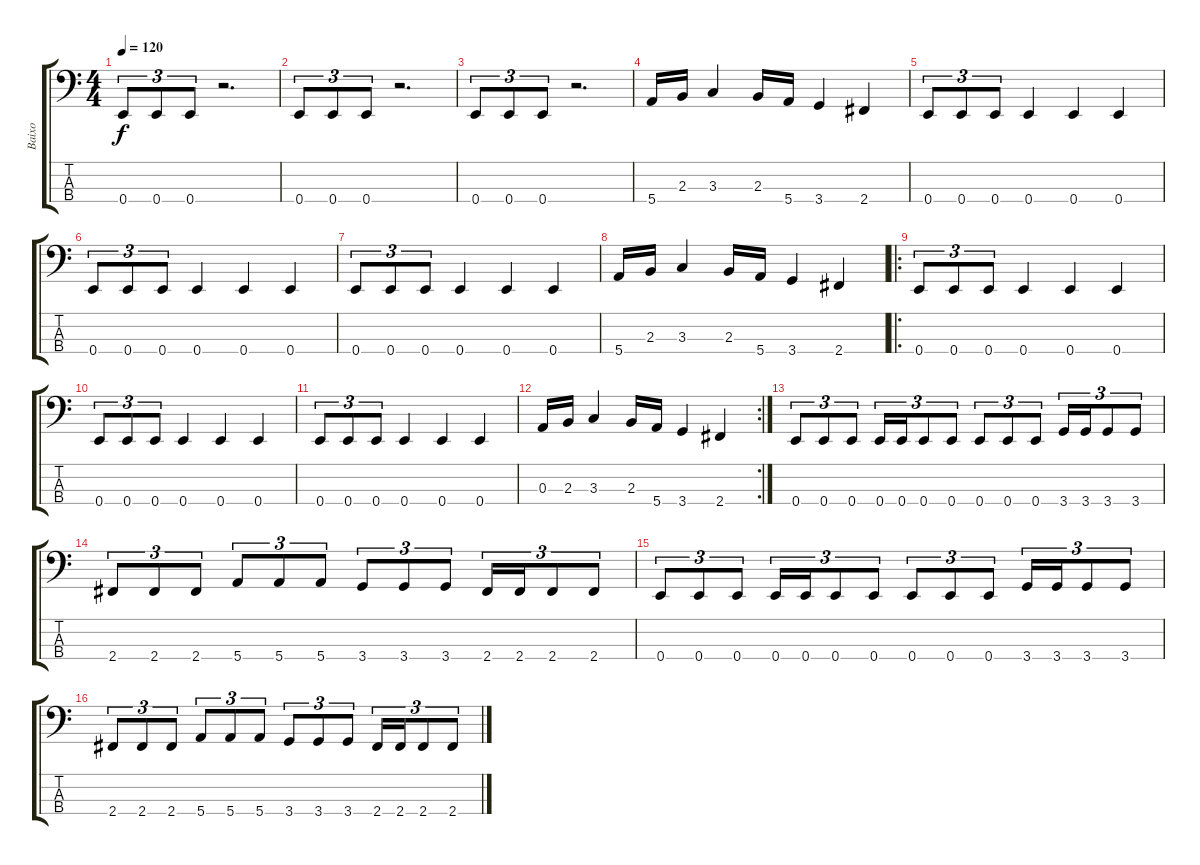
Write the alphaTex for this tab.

\track ("Baixo" "Baixo") {instrument electricbassfinger}
\staff {score tabs}
\tuning (G2 D2 A1 E1) {hide}
\ts (4 4)
\tempo 120
\clef f4
\ks c
0.4.8{tu (3 2) dy f instrument electricbassfinger} 0.4.8{tu (3 2)} 0.4.8{tu (3 2)} r.2{d} |
0.4.8{tu (3 2)} 0.4.8{tu (3 2)} 0.4.8{tu (3 2)} r.2{d} |
0.4.8{tu (3 2)} 0.4.8{tu (3 2)} 0.4.8{tu (3 2)} r.2{d} |
5.4.16 2.3.16 3.3.4 2.3.16 5.4.16 3.4.4 2.4.4 |
0.4.8{tu (3 2)} 0.4.8{tu (3 2)} 0.4.8{tu (3 2)} 0.4.4 0.4.4 0.4.4 |
0.4.8{tu (3 2)} 0.4.8{tu (3 2)} 0.4.8{tu (3 2)} 0.4.4 0.4.4 0.4.4 |
0.4.8{tu (3 2)} 0.4.8{tu (3 2)} 0.4.8{tu (3 2)} 0.4.4 0.4.4 0.4.4 |
5.4.16 2.3.16 3.3.4 2.3.16 5.4.16 3.4.4 2.4.4 |
\ro
0.4.8{tu (3 2)} 0.4.8{tu (3 2)} 0.4.8{tu (3 2)} 0.4.4 0.4.4 0.4.4 |
0.4.8{tu (3 2)} 0.4.8{tu (3 2)} 0.4.8{tu (3 2)} 0.4.4 0.4.4 0.4.4 |
0.4.8{tu (3 2)} 0.4.8{tu (3 2)} 0.4.8{tu (3 2)} 0.4.4 0.4.4 0.4.4 |
\rc 2
0.3.16 2.3.16 3.3.4 2.3.16 5.4.16 3.4.4 2.4.4 |
0.4.8{tu (3 2)} 0.4.8{tu (3 2)} 0.4.8{tu (3 2)} 0.4.16{tu (3 2)} 0.4.16{tu (3 2)} 0.4.8{tu (3 2)} 0.4.8{tu (3 2)} 0.4.8{tu (3 2)} 0.4.8{tu (3 2)} 0.4.8{tu (3 2)} 3.4.16{tu (3 2)} 3.4.16{tu (3 2)} 3.4.8{tu (3 2)} 3.4.8{tu (3 2)} |
2.4.8{tu (3 2)} 2.4.8{tu (3 2)} 2.4.8{tu (3 2)} 5.4.8{tu (3 2)} 5.4.8{tu (3 2)} 5.4.8{tu (3 2)} 3.4.8{tu (3 2)} 3.4.8{tu (3 2)} 3.4.8{tu (3 2)} 2.4.16{tu (3 2)} 2.4.16{tu (3 2)} 2.4.8{tu (3 2)} 2.4.8{tu (3 2)} |
0.4.8{tu (3 2)} 0.4.8{tu (3 2)} 0.4.8{tu (3 2)} 0.4.16{tu (3 2)} 0.4.16{tu (3 2)} 0.4.8{tu (3 2)} 0.4.8{tu (3 2)} 0.4.8{tu (3 2)} 0.4.8{tu (3 2)} 0.4.8{tu (3 2)} 3.4.16{tu (3 2)} 3.4.16{tu (3 2)} 3.4.8{tu (3 2)} 3.4.8{tu (3 2)} |
2.4.8{tu (3 2)} 2.4.8{tu (3 2)} 2.4.8{tu (3 2)} 5.4.8{tu (3 2)} 5.4.8{tu (3 2)} 5.4.8{tu (3 2)} 3.4.8{tu (3 2)} 3.4.8{tu (3 2)} 3.4.8{tu (3 2)} 2.4.16{tu (3 2)} 2.4.16{tu (3 2)} 2.4.8{tu (3 2)} 2.4.8{tu (3 2)}
